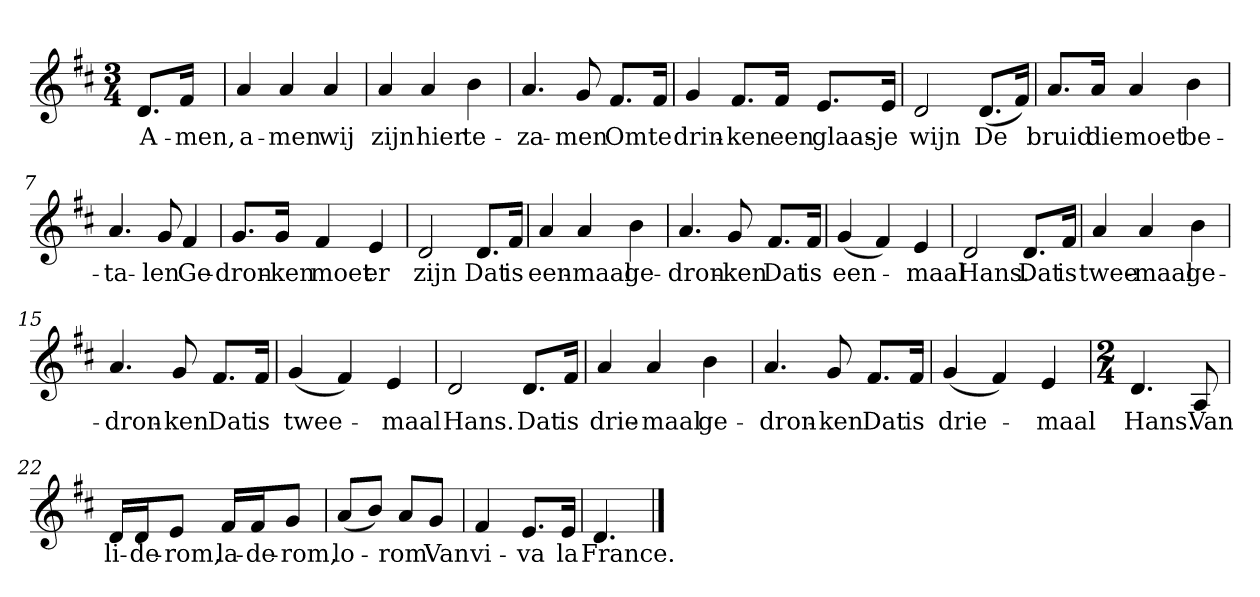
**kern	**text
*part1	*part1
*staff1	*staff1
*clefG2	*
*k[f#c#]	*
*D:	*
*M3/4	*
*MM120	*
=	=
8.d/L	A-
16f#/Jk	-men,
=1	=1
4a	a-
4a	-men
4a	wij
=2	=2
4a	zijn
4a	hier
4b	te-
=3	=3
4.a	-za-
8g	-men
8.f#/L	Om
16f#/Jk	te
=4	=4
4g	drin-
8.f#/L	-ken
16f#/Jk	een
8.e/L	glaas-
16e/Jk	-je
=5	=5
2d	wijn
(8.d/L	De
16f#/Jk)	.
=6	=6
8.a/L	bruid
16a/Jk	die
4a	moet
4b	be-
=7	=7
4.a	-ta-
8g	-len
4f#	Ge-
=8	=8
8.g/L	-dron-
16g/Jk	-ken
4f#	moet
4e	er
=9	=9
2d	zijn
8.d/L	Dat
16f#/Jk	is
=10	=10
4a	een-
4a	-maal
4b	ge-
=11	=11
4.a	-dron-
8g	-ken
8.f#/L	Dat
16f#/Jk	is
=12	=12
(4g	een-
4f#)	.
4e	-maal
=13	=13
2d	Hans.
8.d/L	Dat
16f#/Jk	is
=14	=14
4a	twee-
4a	-maal
4b	ge-
=15	=15
4.a	-dron-
8g	-ken
8.f#/L	Dat
16f#/Jk	is
=16	=16
(4g	twee-
4f#)	.
4e	-maal
=17	=17
2d	Hans.
8.d/L	Dat
16f#/Jk	is
=18	=18
4a	drie-
4a	-maal
4b	ge-
=19	=19
4.a	-dron-
8g	-ken
8.f#/L	Dat
16f#/Jk	is
=20	=20
(4g	drie-
4f#)	.
4e	-maal
=21	=21
*M2/4	*
4.d	Hans.
8A	Van
=22	=22
16d/LL	li-
16d/J	-de-
8e/J	-rom,
16f#/LL	la-
16f#/J	-de-
8g/J	-rom,
=23	=23
(8a/L	lo-
8b/J)	.
8a/L	-rom
8g/J	Van
=24	=24
4f#	vi-
8.e/L	-va
16e/Jk	la
=25	=25
4.d	France.
==	==
*-	*-
